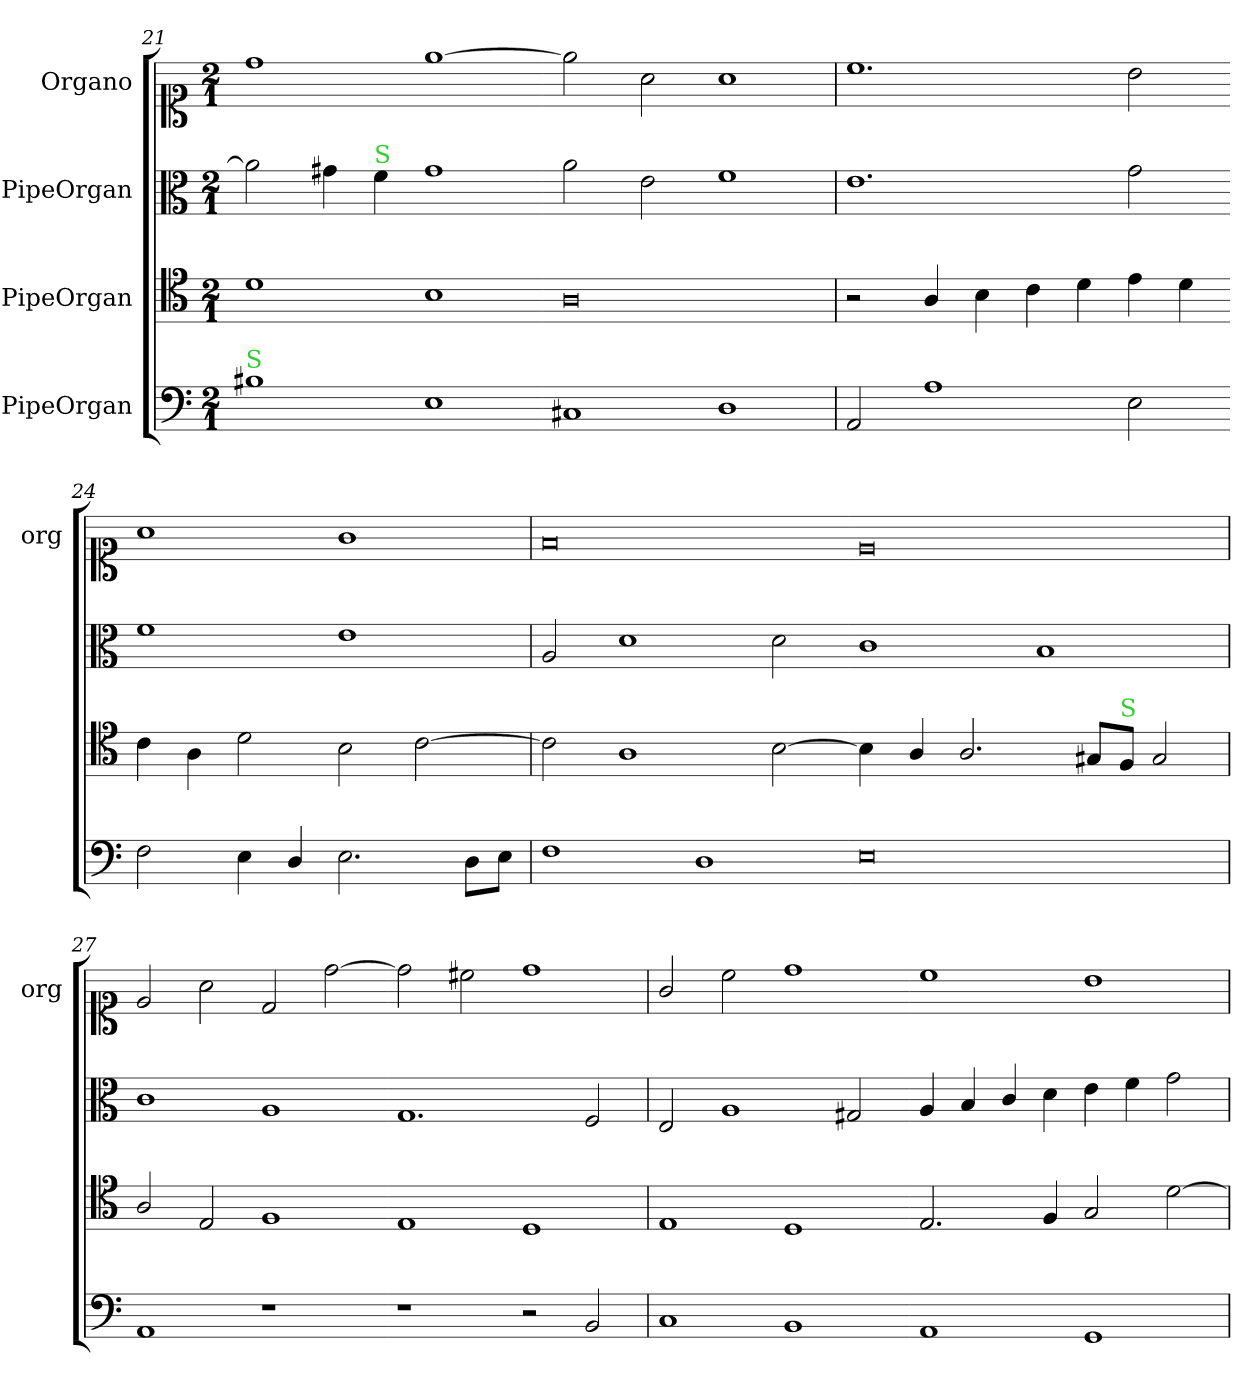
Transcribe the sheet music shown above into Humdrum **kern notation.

**kern	**kern	**kern	**kern
*part4	*part3	*part2	*part1
*staff4	*staff3	*staff2	*staff1
*I"PipeOrgan	*I"PipeOrgan	*I"PipeOrgan	*I"Organo
*	*	*	*I'org
*clefF4	*clefC4	*clefC3	*clefC1
*k[]	*k[]	*k[]	*k[]
*a:	*a:	*a:	*a:
*M2/1	*M2/1	*M2/1	*M2/1
=21	=21	=21	=21
!LO:TX:a:color=limegreen:t=S	!	!	!
1B#X	1d	2a\]	1dd
.	.	4g#X\	.
!	!	!LO:TX:a:color=limegreen:t=S	!
.	.	4f\	.
1E	1B	1g#	[1ee
=22-	=22-	=22-	=22-
1C#X	0A	2a\	2ee]
.	.	2e\	2a\
1D	.	1f	1a
=23	=23	=23	=23
2AA/	2r	1.e	1.cc
1A	4A/	.	.
.	4B\	.	.
.	4c\	.	.
.	4d\	.	.
2E\	4e\	2g\	2b\
.	4d\	.	.
=24-	=24-	=24-	=24-
2F\	4c\	1f	1a
.	4A\	.	.
4E\	2d\	.	.
4D/	.	.	.
2.E\	2B\	1e	1g
.	[2c\	.	.
8D\L	.	.	.
8E\J	.	.	.
=25	=25	=25	=25
1F	2c\]	2A/	0f
.	1A	1d	.
1D	.	.	.
.	[2B\	2d\	.
=26-	=26-	=26-	=26-
0E	4B\]	1c	0e
.	4A/	.	.
.	2.A/	.	.
.	.	1B	.
.	8G#X/L	.	.
!	!LO:TX:a:color=limegreen:t=S	!	!
.	8F/J	.	.
.	2G#/	.	.
=27	=27	=27	=27
1AA	2A/	1c	2e/
.	2E/	.	2a\
1r	1F	1A	2d/
.	.	.	[2dd\
=28-	=28-	=28-	=28-
1r	1E	1.G	2dd\]
.	.	.	2cc#X\
2r	1D	.	1dd
2BB/	.	2F/	.
=29	=29	=29	=29
1C	1E	2E/	2g/
.	.	1A	2cc\
1BB	1D	.	1dd
.	.	2G#X/	.
=30-	=30-	=30-	=30-
1AA	2.E/	4A/	1cc
.	.	4B/	.
.	.	4c/	.
.	4F/	4d\	.
1GG	2G/	4e\	1b
.	.	4f\	.
.	[2d\	2g\	.
=	=	=	=
*-	*-	*-	*-
